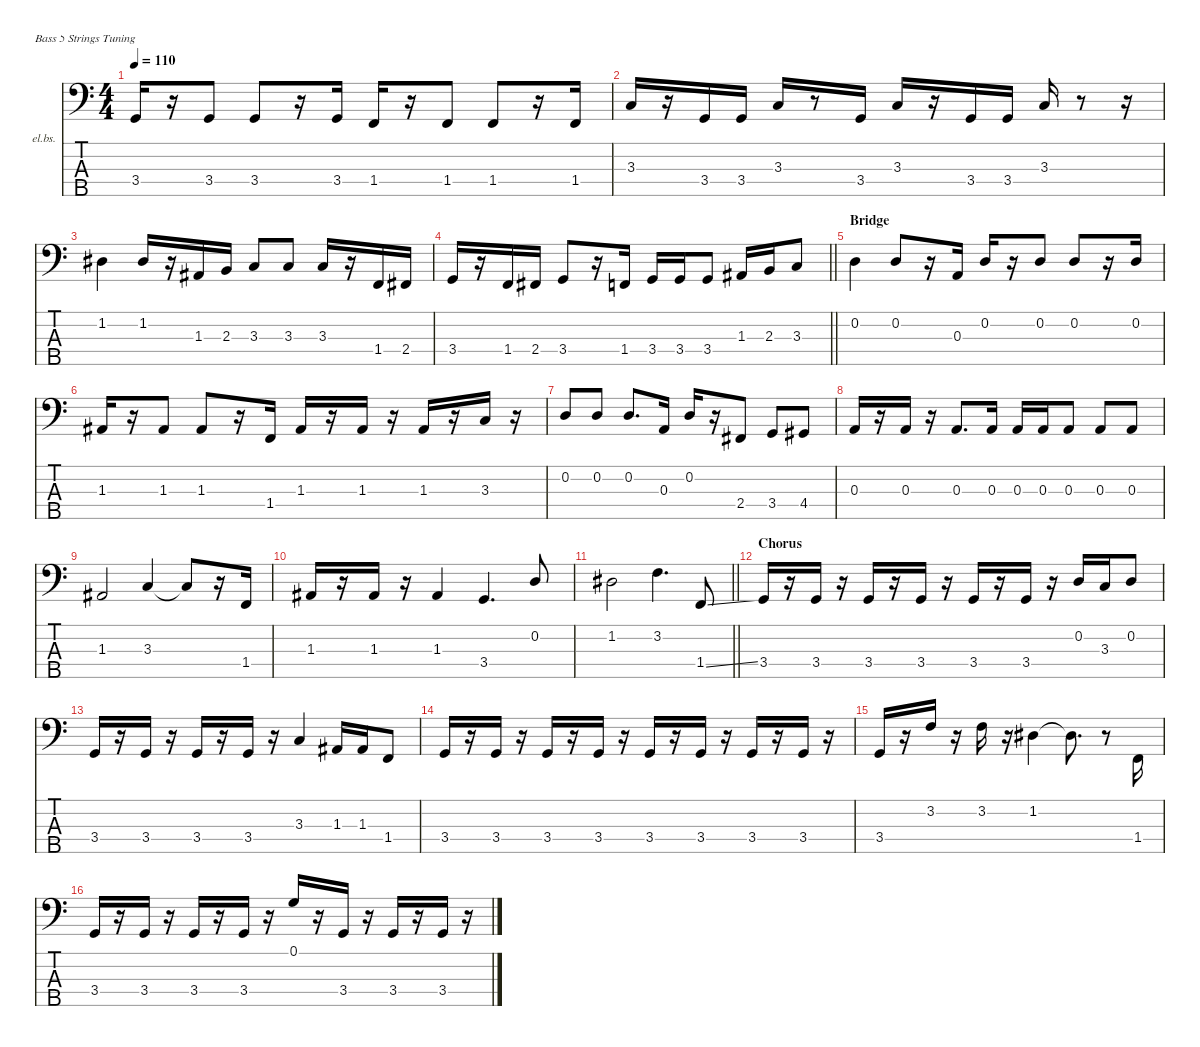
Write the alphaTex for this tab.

\defaultSystemsLayout 4
\hideDynamics
\bracketExtendMode nobrackets
\firstSystemTrackNameOrientation horizontal
\otherSystemsTrackNameOrientation horizontal
\track ("Bass" "el.bs.") {instrument electricbassfinger}
\staff {score tabs}
\tuning (G2 D2 A1 E1 B0)
\ts (4 4)
\tempo 110
\clef f4
\ks c
3.4.16{dy f beam Up} r.16{beam Up} 3.4.8{beam Up} 3.4.8{beam Up} r.16{beam Up} 3.4.16{beam Up} 1.4.16{beam Up} r.16{beam Up} 1.4.8{beam Up} 1.4.8{beam Up} r.16{beam Up} 1.4.16{beam Up} |
3.3.16{beam Up} r.16{beam Up} 3.4.16{beam Up} 3.4.16{beam Up} 3.3.16{beam Up} r.8{beam Up} 3.4.16{beam Up} 3.3.16{beam Up} r.16{beam Up} 3.4.16{beam Up} 3.4.16{beam Up} 3.3.16{beam Up} r.8{beam Up} r.16{beam Up} |
1.2{acc #}.4{beam Down} 1.2{acc #}.16{beam Up} r.16{beam Up} 1.3{acc #}.16{beam Up} 2.3.16{beam Up} 3.3.8{beam Up} 3.3.8{beam Up} 3.3.16{beam Up} r.16{beam Up} 1.4.16{beam Up} 2.4{acc #}.16{beam Up} |
\barLineRight lightlight
3.4.16{beam Up} r.16{beam Up} 1.4.16{beam Up} 2.4{acc #}.16{beam Up} 3.4.8{beam Up} r.16{beam Up} 1.4.16{beam Up} 3.4.16{beam Up} 3.4.16{beam Up} 3.4.8{beam Up} 1.3{acc #}.16{beam Up} 2.3.16{beam Up} 3.3.8{beam Up} |
\section ("" "Bridge")
0.2.4{beam Down} 0.2.8{beam Up} r.16{beam Up} 0.3.16{beam Up} 0.2.16{beam Up} r.16{beam Up} 0.2.8{beam Up} 0.2.8{beam Up} r.16{beam Up} 0.2.16{beam Up} |
1.3{acc #}.16{beam Up} r.16{beam Up} 1.3{acc #}.8{beam Up} 1.3{acc #}.8{beam Up} r.16{beam Up} 1.4.16{beam Up} 1.3{acc #}.16{beam Up} r.16{beam Up} 1.3{acc #}.16{beam Up} r.16{beam Up} 1.3{acc #}.16{beam Up} r.16{beam Up} 3.3.16{beam Up} r.16{beam Up} |
0.2.8{beam Up} 0.2.8{beam Up} 0.2.8{d beam Up} 0.3.16{beam Up} 0.2.16{beam Up} r.16{beam Up} 2.4{acc #}.8{beam Up} 3.4.8{beam Up} 4.4{acc #}.8{beam Up} |
0.3.16{beam Up} r.16{beam Up} 0.3.16{beam Up} r.16{beam Up} 0.3.8{d beam Up} 0.3.16{beam Up} 0.3.16{beam Up} 0.3.16{beam Up} 0.3.8{beam Up} 0.3.8{beam Up} 0.3.8{beam Up} |
1.3{acc #}.2{beam Up} 3.3.4{beam Up} 3.3{t}.8{beam Up} r.16{beam Up} 1.4.16{beam Up} |
1.3{acc #}.16{beam Up} r.16{beam Up} 1.3{acc #}.16{beam Up} r.16{beam Up} 1.3{acc #}.4{beam Up} 3.4.4{d beam Up} 0.2.8{beam Up} |
\barLineRight lightlight
1.2{acc #}.2{beam Down} 3.2.4{d beam Down} 1.4{ss}.8{beam Up} |
\section ("" "Chorus")
3.4.16{beam Up} r.16{beam Up} 3.4.16{beam Up} r.16{beam Up} 3.4.16{beam Up} r.16{beam Up} 3.4.16{beam Up} r.16{beam Up} 3.4.16{beam Up} r.16{beam Up} 3.4.16{beam Up} r.16{beam Up} 0.2.16{beam Up} 3.3.16{beam Up} 0.2.8{beam Up} |
3.4.16{beam Up} r.16{beam Up} 3.4.16{beam Up} r.16{beam Up} 3.4.16{beam Up} r.16{beam Up} 3.4.16{beam Up} r.16{beam Up} 3.3.4{beam Up} 1.3{acc #}.16{beam Up} 1.3{acc #}.16{beam Up} 1.4.8{beam Up} |
3.4.16{beam Up} r.16{beam Up} 3.4.16{beam Up} r.16{beam Up} 3.4.16{beam Up} r.16{beam Up} 3.4.16{beam Up} r.16{beam Up} 3.4.16{beam Up} r.16{beam Up} 3.4.16{beam Up} r.16{beam Up} 3.4.16{beam Up} r.16{beam Up} 3.4.16{beam Up} r.16{beam Up} |
3.4.16{beam Up} r.16{beam Up} 3.2.16{beam Up} r.16{beam Up} 3.2.16{beam Down} r.16{beam Down} 1.2{acc #}.4{beam Down} 1.2{t acc #}.8{d beam Down} r.8{beam Down} 1.4.16{beam Up} |
3.4.16{beam Up} r.16{beam Up} 3.4.16{beam Up} r.16{beam Up} 3.4.16{beam Up} r.16{beam Up} 3.4.16{beam Up} r.16{beam Up} 0.1.16{beam Up} r.16{beam Up} 3.4.16{beam Up} r.16{beam Up} 3.4.16{beam Up} r.16{beam Up} 3.4.16{beam Up} r.16{beam Up}
